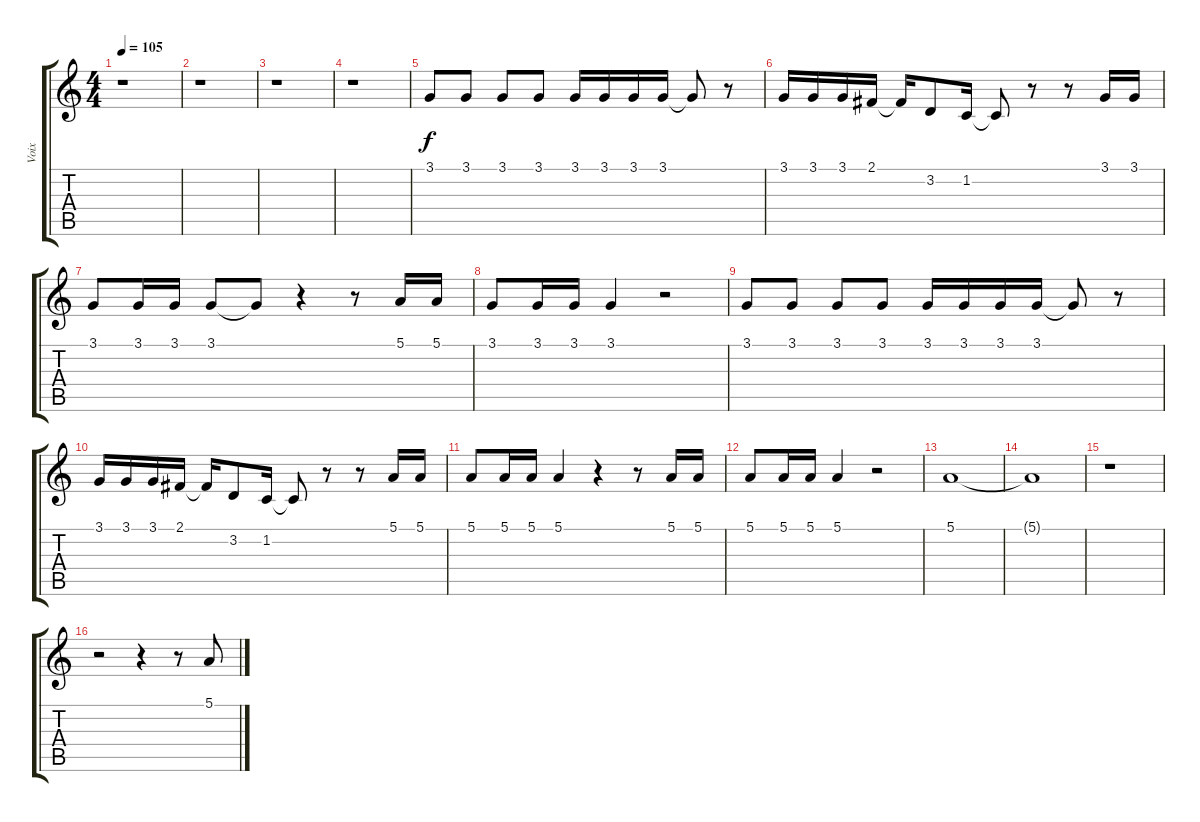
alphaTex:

\track ("Voix" "Voix") {instrument tenorsax}
\staff {score tabs}
\tuning (E4 B3 G3 D3 A2 E2) {hide}
\ts (4 4)
\tempo 105
\clef g2
\ks c
r.1{dy f} |
r.1 |
r.1 |
r.1 |
3.1.8 3.1.8 3.1.8 3.1.8 3.1.16 3.1.16 3.1.16 3.1.16 3.1{t}.8 r.8 |
3.1.16 3.1.16 3.1.16 2.1.16 2.1{t}.16 3.2.8 1.2.16 1.2{t}.8 r.8 r.8 3.1.16 3.1.16 |
3.1.8 3.1.16 3.1.16 3.1.8 3.1{t}.8 r.4 r.8 5.1.16 5.1.16 |
3.1.8 3.1.16 3.1.16 3.1.4 r.2 |
3.1.8 3.1.8 3.1.8 3.1.8 3.1.16 3.1.16 3.1.16 3.1.16 3.1{t}.8 r.8 |
3.1.16 3.1.16 3.1.16 2.1.16 2.1{t}.16 3.2.8 1.2.16 1.2{t}.8 r.8 r.8 5.1.16 5.1.16 |
5.1.8 5.1.16 5.1.16 5.1.4 r.4 r.8 5.1.16 5.1.16 |
5.1.8 5.1.16 5.1.16 5.1.4 r.2 |
5.1.1 |
5.1{t}.1 |
r.1 |
r.2 r.4 r.8 5.1.8
